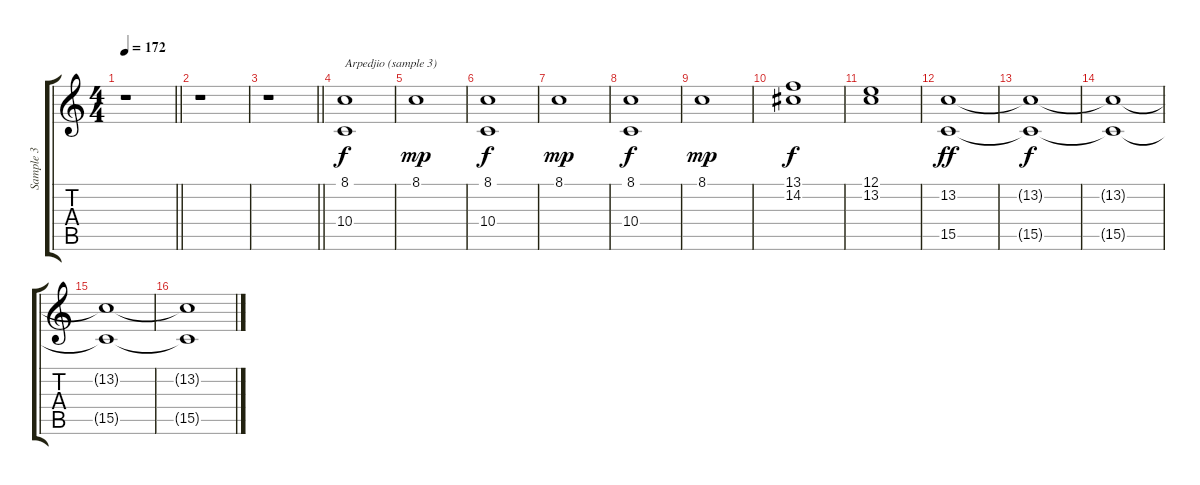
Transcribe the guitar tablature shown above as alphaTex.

\track ("Sample 3" "Sample 3") {instrument lead2sawtooth}
\staff {score tabs}
\tuning (E4 B3 G3 D3 A2 E2) {hide}
\ts (4 4)
\tempo 172
\clef g2
\barLineRight lightlight
\ks c
r.1{dy f} |
\section ("" " ")
r.1 |
\barLineRight lightlight
r.1 |
\section ("" " ")
(8.1 10.4).1{txt "Arpedjio (sample 3)" volume 7} |
8.1.1{dy mp} |
(8.1 10.4).1{dy f} |
8.1.1{dy mp} |
(8.1 10.4).1{dy f} |
8.1.1{dy mp} |
(13.1 14.2).1{dy f} |
(12.1 13.2).1 |
(13.2 15.5).1{dy ff} |
(13.2{t} 15.5{t}).1{dy f} |
(13.2{t} 15.5{t}).1 |
(13.2{t} 15.5{t}).1 |
(13.2{t} 15.5{t}).1
